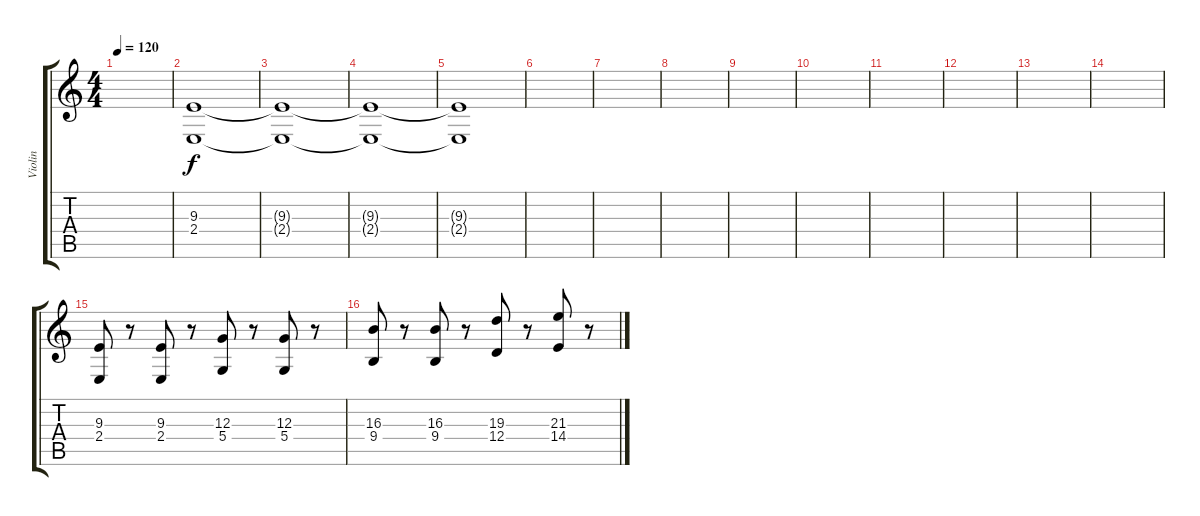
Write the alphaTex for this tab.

\track ("Violin" "Violin") {instrument violin}
\staff {score tabs}
\tuning (E4 B3 G3 D3 A2 E2) {hide}
\ts (4 4)
\tempo 120
\clef g2
\ks c
|
(9.3 2.4).1 |
(9.3{t} 2.4{t}).1 |
(9.3{t} 2.4{t}).1 |
(9.3{t} 2.4{t}).1 |
|
|
|
|
|
|
|
|
|
(9.3 2.4).8 r.8 (9.3 2.4).8 r.8 (12.3 5.4).8 r.8 (12.3 5.4).8 r.8 |
(16.3 9.4).8 r.8 (16.3 9.4).8 r.8 (19.3 12.4).8 r.8 (21.3 14.4).8 r.8
